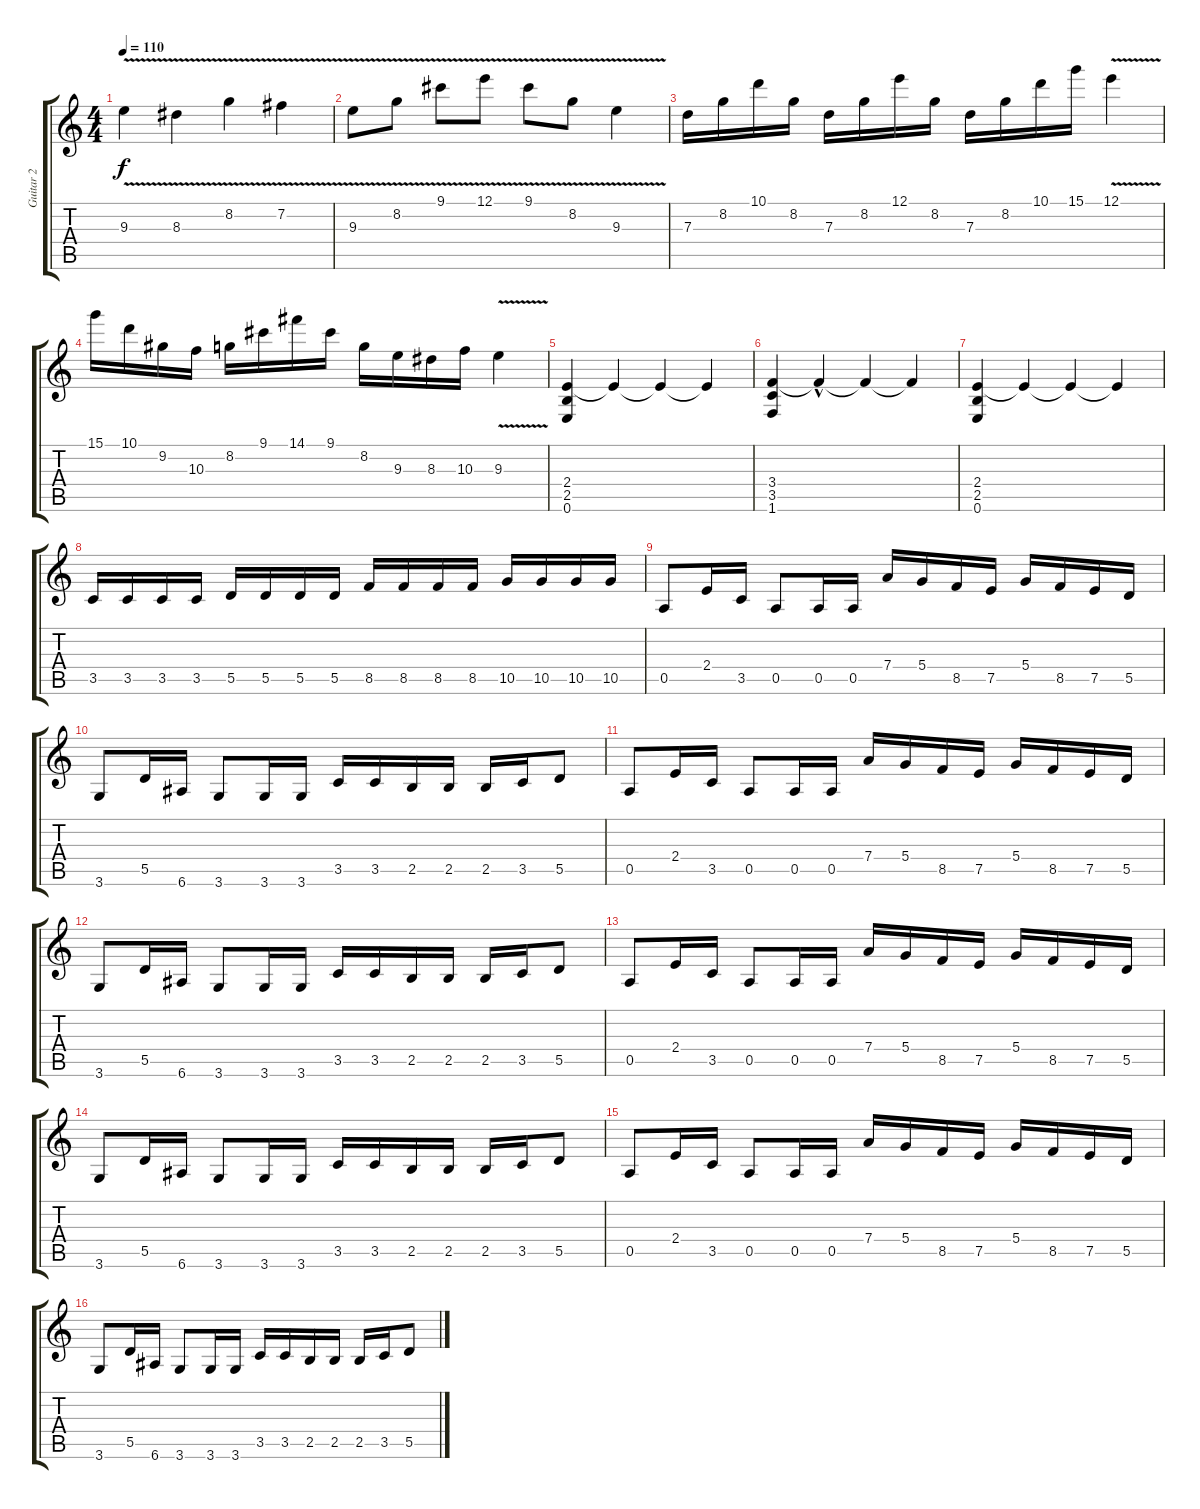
\track ("Guitar 2" "Guitar 2") {instrument overdrivenguitar}
\staff {score tabs}
\tuning (E4 B3 G3 D3 A2 E2) {hide}
\ts (4 4)
\tempo 110
\clef g2
\ks c
9.3{v}.4{dy f} 8.3{v}.4 8.2{v}.4 7.2{v}.4 |
9.3{v}.8 8.2{v}.8 9.1{v}.8 12.1{v}.8 9.1{v}.8 8.2{v}.8 9.3{v}.4 |
7.3.16 8.2.16 10.1.16 8.2.16 7.3.16 8.2.16 12.1.16 8.2.16 7.3.16 8.2.16 10.1.16 15.1.16 12.1{v}.4 |
15.1.16 10.1.16 9.2.16 10.3.16 8.2.16 9.1.16 14.1.16 9.1.16 8.2.16 9.3.16 8.3.16 10.3.16 9.3{v}.4 |
(2.4 2.5 0.6).4 2.4{t}.4 2.4{t}.4 2.4{t}.4 |
(3.4 3.5 1.6).4 3.4{hac t}.4 3.4{t}.4 3.4{t}.4 |
(2.4 2.5 0.6).4 2.4{t}.4 2.4{t}.4 2.4{t}.4 |
3.5.16 3.5.16 3.5.16 3.5.16 5.5.16 5.5.16 5.5.16 5.5.16 8.5.16 8.5.16 8.5.16 8.5.16 10.5.16 10.5.16 10.5.16 10.5.16 |
0.5.8 2.4.16 3.5.16 0.5.8 0.5.16 0.5.16 7.4.16 5.4.16 8.5.16 7.5.16 5.4.16 8.5.16 7.5.16 5.5.16 |
3.6.8 5.5.16 6.6.16 3.6.8 3.6.16 3.6.16 3.5.16 3.5.16 2.5.16 2.5.16 2.5.16 3.5.16 5.5.8 |
0.5.8 2.4.16 3.5.16 0.5.8 0.5.16 0.5.16 7.4.16 5.4.16 8.5.16 7.5.16 5.4.16 8.5.16 7.5.16 5.5.16 |
3.6.8 5.5.16 6.6.16 3.6.8 3.6.16 3.6.16 3.5.16 3.5.16 2.5.16 2.5.16 2.5.16 3.5.16 5.5.8 |
0.5.8 2.4.16 3.5.16 0.5.8 0.5.16 0.5.16 7.4.16 5.4.16 8.5.16 7.5.16 5.4.16 8.5.16 7.5.16 5.5.16 |
3.6.8 5.5.16 6.6.16 3.6.8 3.6.16 3.6.16 3.5.16 3.5.16 2.5.16 2.5.16 2.5.16 3.5.16 5.5.8 |
0.5.8 2.4.16 3.5.16 0.5.8 0.5.16 0.5.16 7.4.16 5.4.16 8.5.16 7.5.16 5.4.16 8.5.16 7.5.16 5.5.16 |
3.6.8 5.5.16 6.6.16 3.6.8 3.6.16 3.6.16 3.5.16 3.5.16 2.5.16 2.5.16 2.5.16 3.5.16 5.5.8
